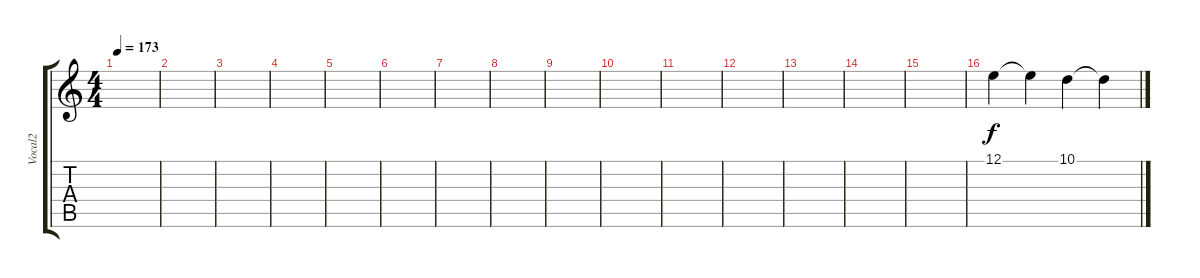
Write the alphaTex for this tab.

\track ("Vocal2" "Vocal2") {instrument harmonica}
\staff {score tabs}
\tuning (E4 B3 G3 D3 A2 E2) {hide}
\ts (4 4)
\tempo 173
\clef g2
\ks c
|
|
|
|
|
|
|
|
|
|
|
|
|
|
|
12.1.4 12.1{t}.4 10.1.4 10.1{t}.4
